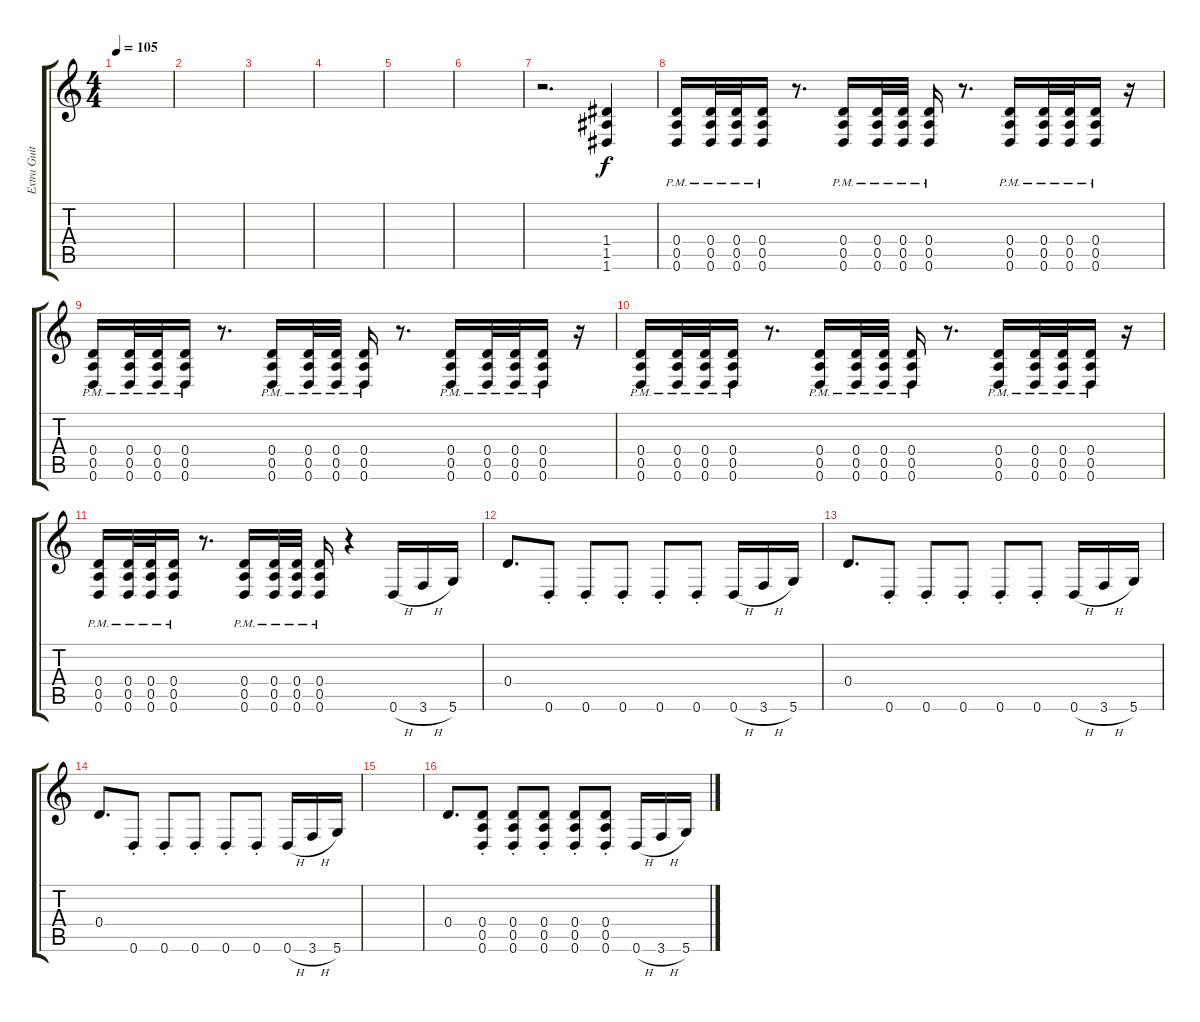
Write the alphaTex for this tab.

\track ("Extra Guitar" "Extra Guit") {instrument distortionguitar}
\staff {score tabs}
\tuning (E4 B3 G3 D3 A2 D2) {hide}
\ts (4 4)
\tempo 105
\clef g2
\ks c
|
|
|
|
|
|
r.2{d} (1.4 1.5 1.6).4 |
(0.4{pm} 0.5{pm} 0.6{pm}).16 (0.4{pm} 0.5{pm} 0.6{pm}).32 (0.4{pm} 0.5{pm} 0.6{pm}).32 (0.4{pm} 0.5{pm} 0.6{pm}).16 r.8{d} (0.4{pm} 0.5{pm} 0.6{pm}).16 (0.4{pm} 0.5{pm} 0.6{pm}).32 (0.4{pm} 0.5{pm} 0.6{pm}).32 (0.4{pm} 0.5{pm} 0.6{pm}).16 r.8{d} (0.4{pm} 0.5{pm} 0.6{pm}).16 (0.4{pm} 0.5{pm} 0.6{pm}).32 (0.4{pm} 0.5{pm} 0.6{pm}).32 (0.4{pm} 0.5{pm} 0.6{pm}).16 r.16 |
(0.4{pm} 0.5{pm} 0.6{pm}).16 (0.4{pm} 0.5{pm} 0.6{pm}).32 (0.4{pm} 0.5{pm} 0.6{pm}).32 (0.4{pm} 0.5{pm} 0.6{pm}).16 r.8{d} (0.4{pm} 0.5{pm} 0.6{pm}).16 (0.4{pm} 0.5{pm} 0.6{pm}).32 (0.4{pm} 0.5{pm} 0.6{pm}).32 (0.4{pm} 0.5{pm} 0.6{pm}).16 r.8{d} (0.4{pm} 0.5{pm} 0.6{pm}).16 (0.4{pm} 0.5{pm} 0.6{pm}).32 (0.4{pm} 0.5{pm} 0.6{pm}).32 (0.4{pm} 0.5{pm} 0.6{pm}).16 r.16 |
(0.4{pm} 0.5{pm} 0.6{pm}).16 (0.4{pm} 0.5{pm} 0.6{pm}).32 (0.4{pm} 0.5{pm} 0.6{pm}).32 (0.4{pm} 0.5{pm} 0.6{pm}).16 r.8{d} (0.4{pm} 0.5{pm} 0.6{pm}).16 (0.4{pm} 0.5{pm} 0.6{pm}).32 (0.4{pm} 0.5{pm} 0.6{pm}).32 (0.4{pm} 0.5{pm} 0.6{pm}).16 r.8{d} (0.4{pm} 0.5{pm} 0.6{pm}).16 (0.4{pm} 0.5{pm} 0.6{pm}).32 (0.4{pm} 0.5{pm} 0.6{pm}).32 (0.4{pm} 0.5{pm} 0.6{pm}).16 r.16 |
(0.4{pm} 0.5{pm} 0.6{pm}).16 (0.4{pm} 0.5{pm} 0.6{pm}).32 (0.4{pm} 0.5{pm} 0.6{pm}).32 (0.4{pm} 0.5{pm} 0.6{pm}).16 r.8{d} (0.4{pm} 0.5{pm} 0.6{pm}).16 (0.4{pm} 0.5{pm} 0.6{pm}).32 (0.4{pm} 0.5{pm} 0.6{pm}).32 (0.4{pm} 0.5{pm} 0.6{pm}).16 r.4 0.6{h}.16{volume 5 balance 2} 3.6{h}.16 5.6.16 |
0.4.8{d} 0.6{st}.8 0.6{st}.8 0.6{st}.8 0.6{st}.8 0.6{st}.8 0.6{h}.16 3.6{h}.16 5.6.16 |
0.4.8{d} 0.6{st}.8 0.6{st}.8 0.6{st}.8 0.6{st}.8 0.6{st}.8 0.6{h}.16 3.6{h}.16 5.6.16 |
0.4.8{d} 0.6{st}.8 0.6{st}.8 0.6{st}.8 0.6{st}.8 0.6{st}.8 0.6{h}.16 3.6{h}.16 5.6.16 |
|
0.4.8{d volume 13 balance 8} (0.4{st} 0.5{st} 0.6{st}).8 (0.4{st} 0.5{st} 0.6{st}).8 (0.4{st} 0.5{st} 0.6{st}).8 (0.4{st} 0.5{st} 0.6{st}).8 (0.4{st} 0.5{st} 0.6{st}).8 0.6{h}.16 3.6{h}.16 5.6.16
